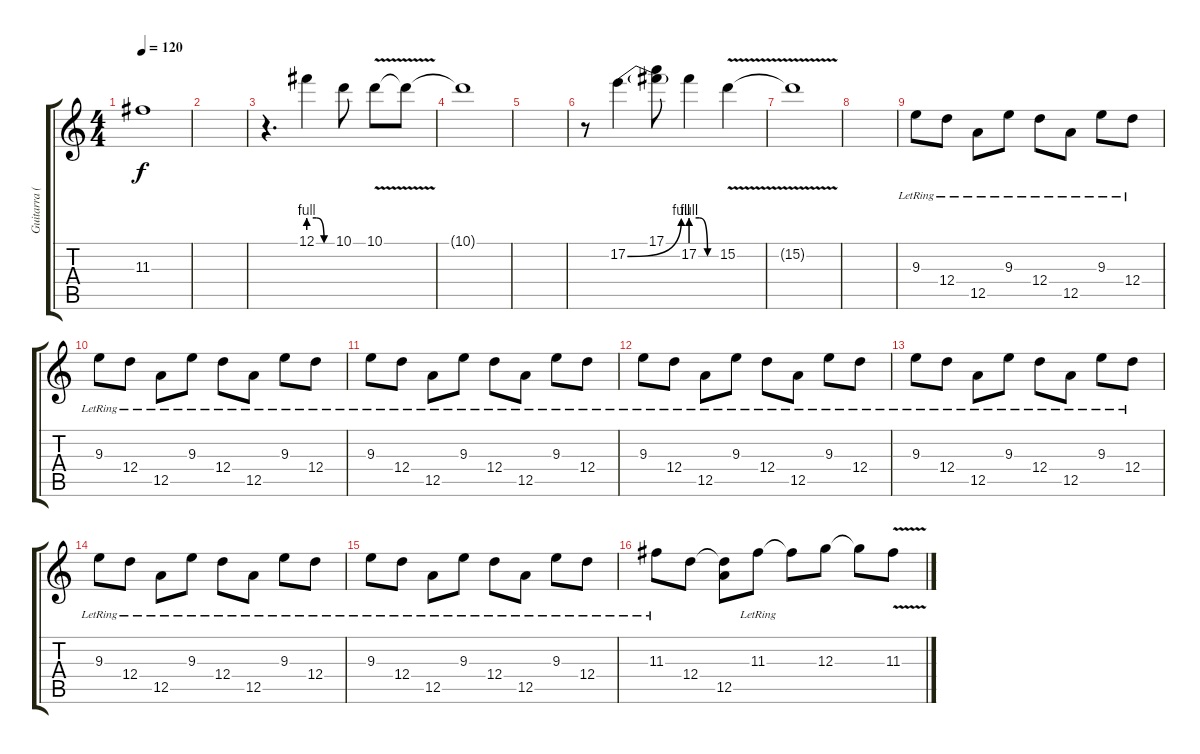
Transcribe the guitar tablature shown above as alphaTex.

\track ("Guitarra (Overdriven)" "Guitarra (") {instrument overdrivenguitar}
\staff {score tabs}
\tuning (E4 B3 G3 D3 A2 E2) {hide}
\ts (4 4)
\tempo 120
\clef g2
\ks c
11.3{t}.1{dy f} |
|
r.4{d} 12.1{be (custom 0 4 20 4 40 0 60 0)}.4 10.1.8 10.1{v}.8 10.1{t}.8 |
10.1{t}.1 |
|
r.8 17.2{be (bend 0 0 60 4)}.4 (17.1 17.2{t}).8 17.2{be (custom 0 4 20 4 40 0 60 0)}.4 15.2{v}.4 |
15.2{t}.1 |
|
9.3{lr}.8 12.4{lr}.8 12.5{lr}.8 9.3{lr}.8 12.4{lr}.8 12.5{lr}.8 9.3{lr}.8 12.4{lr}.8 |
9.3{lr}.8 12.4{lr}.8 12.5{lr}.8 9.3{lr}.8 12.4{lr}.8 12.5{lr}.8 9.3{lr}.8 12.4{lr}.8 |
9.3{lr}.8 12.4{lr}.8 12.5{lr}.8 9.3{lr}.8 12.4{lr}.8 12.5{lr}.8 9.3{lr}.8 12.4{lr}.8 |
9.3{lr}.8 12.4{lr}.8 12.5{lr}.8 9.3{lr}.8 12.4{lr}.8 12.5{lr}.8 9.3{lr}.8 12.4{lr}.8 |
9.3{lr}.8 12.4{lr}.8 12.5{lr}.8 9.3{lr}.8 12.4{lr}.8 12.5{lr}.8 9.3{lr}.8 12.4{lr}.8 |
9.3{lr}.8 12.4{lr}.8 12.5{lr}.8 9.3{lr}.8 12.4{lr}.8 12.5{lr}.8 9.3{lr}.8 12.4{lr}.8 |
9.3{lr}.8 12.4{lr}.8 12.5{lr}.8 9.3{lr}.8 12.4{lr}.8 12.5{lr}.8 9.3{lr}.8 12.4{lr}.8 |
11.3{lr}.8 12.4.8 (12.4{t} 12.5).8 11.3{lr}.8 11.3{t}.8 12.3.8 12.3{t}.8 11.3{v}.8
